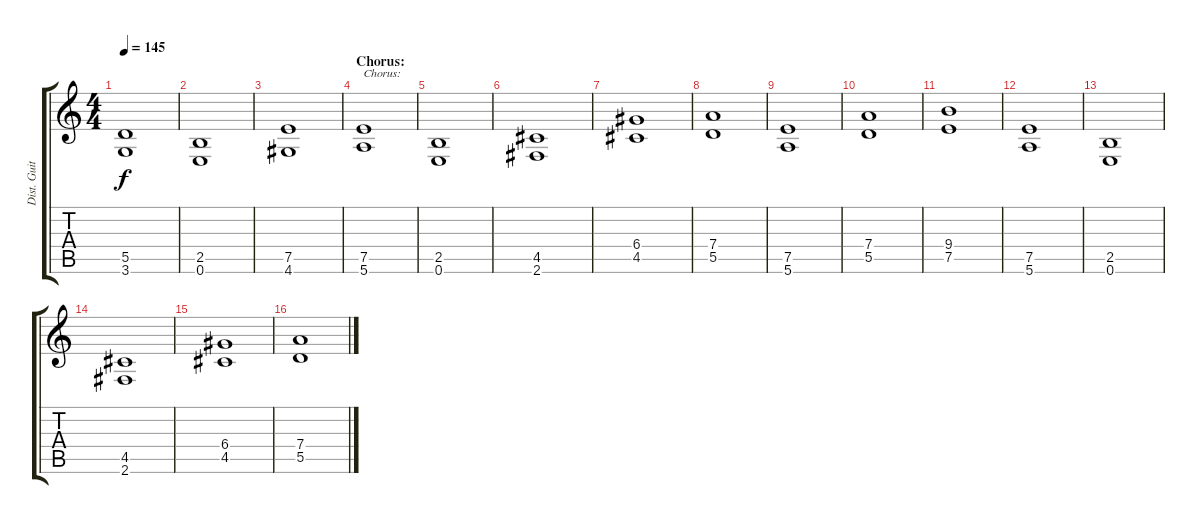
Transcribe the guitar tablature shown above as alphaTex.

\track ("Dist. Guitar 1" "Dist. Guit") {instrument distortionguitar}
\staff {score tabs}
\tuning (E4 B3 G3 D3 A2 E2) {hide}
\ts (4 4)
\tempo 145
\clef g2
\ks c
(5.5 3.6).1{dy f} |
(2.5 0.6).1 |
(7.5 4.6).1 |
\section ("" "Chorus:")
(7.5 5.6).1{txt "Chorus:"} |
(2.5 0.6).1 |
(4.5 2.6).1 |
(6.4 4.5).1 |
(7.4 5.5).1 |
(7.5 5.6).1 |
(7.4 5.5).1 |
(9.4 7.5).1 |
(7.5 5.6).1 |
(2.5 0.6).1 |
(4.5 2.6).1 |
(6.4 4.5).1 |
(7.4 5.5).1
